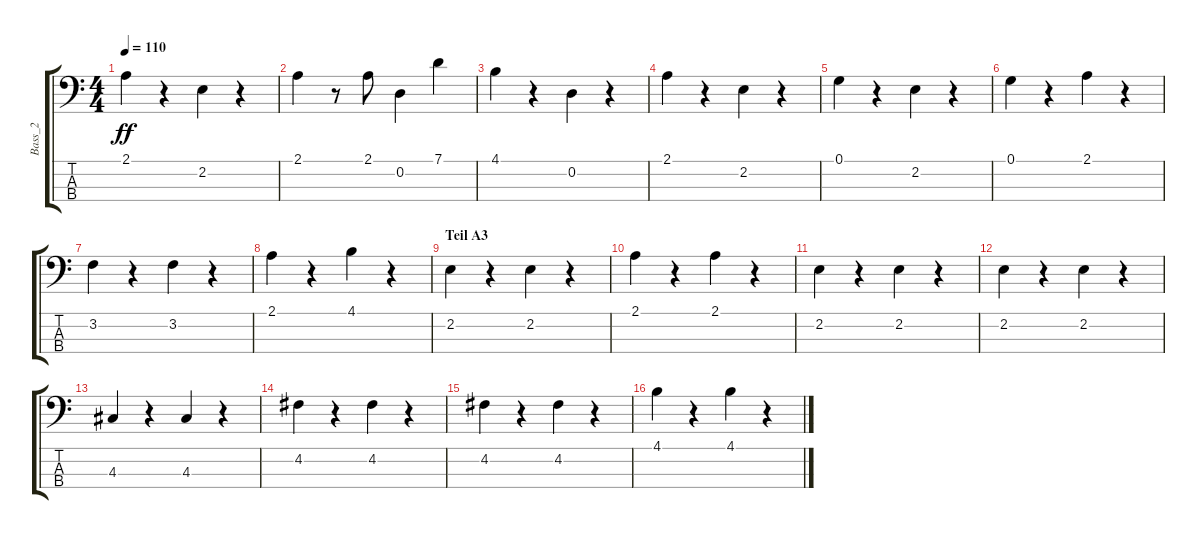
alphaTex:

\track ("Bass_2" "Bass_2") {instrument acousticbass}
\staff {score tabs}
\tuning (G2 D2 A1 E1) {hide}
\ts (4 4)
\tempo 110
\clef f4
\ks c
2.1.4{dy ff} r.4 2.2.4 r.4 |
2.1.4 r.8 2.1.8 0.2.4 7.1.4 |
4.1.4 r.4 0.2.4 r.4 |
2.1.4 r.4 2.2.4 r.4 |
0.1.4 r.4 2.2.4 r.4 |
0.1.4 r.4 2.1.4 r.4 |
3.2.4 r.4 3.2.4 r.4 |
2.1.4 r.4 4.1.4 r.4 |
\section ("" "Teil A3")
2.2.4 r.4 2.2.4 r.4 |
2.1.4 r.4 2.1.4 r.4 |
2.2.4 r.4 2.2.4 r.4 |
2.2.4 r.4 2.2.4 r.4 |
4.3.4 r.4 4.3.4 r.4 |
4.2.4 r.4 4.2.4 r.4 |
4.2.4 r.4 4.2.4 r.4 |
4.1.4 r.4 4.1.4 r.4
